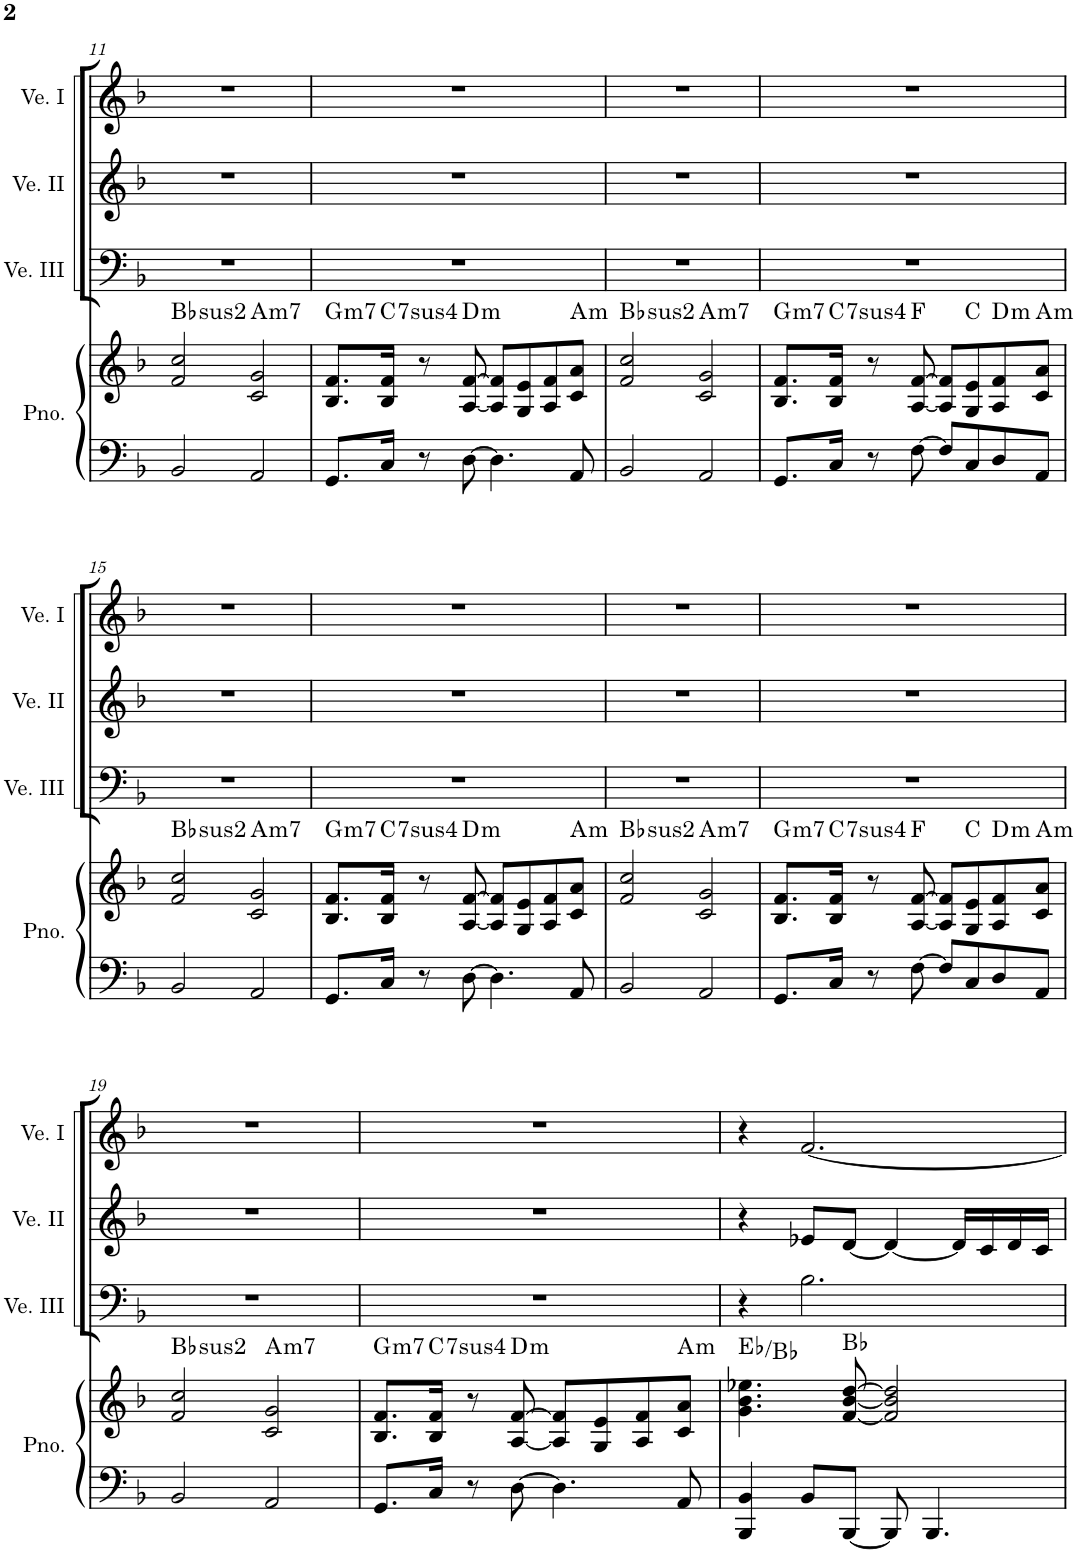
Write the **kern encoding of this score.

**kern	**kern	**harte	**kern	**kern	**kern
*part4	*part4	*part4	*part3	*part2	*part1
*staff5	*staff4	*	*staff3	*staff2	*staff1
*I"Piano	*	*	*I"Veu III	*I"Veu II	*I"Veu I
*I'Pno.	*	*	*I'Ve. III	*I'Ve. II	*I'Ve. I
!!LO:PB:g=z
*clefF4	*clefG2	*	*clefF4	*clefG2	*clefG2
*k[b-]	*k[b-]	*	*k[b-]	*k[b-]	*k[b-]
*M4/4	*M4/4	*	*M4/4	*M4/4	*M4/4
=11	=11	=11	=11	=11	=11
!	!	!LO:H:kt=2	!	!	!
2BB-/	2f/ 2cc/	Bb:(1,2,5)	1r	1r	1r
!	!	!LO:H:kt=m7	!	!	!
2AA/	2c/ 2g/	A:min7	.	.	.
=12	=12	=12	=12	=12	=12
!	!	!LO:H:kt=m7	!	!	!
8.GG/L	8.B-/ 8.f/L	G:min7	1r	1r	1r
!	!	!LO:H:kt=74	!	!	!
16C/Jk	16B-/ 16f/Jk	C:sus4(7)	.	.	.
8r	8r	.	.	.	.
!	!	!LO:H:kt=m	!	!	!
[>8D\	[<8A/ [>8f/	D:min	.	.	.
4.D\]	8A/] 8f/]L	.	.	.	.
.	8G/ 8e/	.	.	.	.
.	8A/ 8f/	.	.	.	.
!	!	!LO:H:kt=m	!	!	!
8AA/	8c/ 8a/J	A:min	.	.	.
=13	=13	=13	=13	=13	=13
!	!	!LO:H:kt=2	!	!	!
2BB-/	2f/ 2cc/	Bb:(1,2,5)	1r	1r	1r
!	!	!LO:H:kt=m7	!	!	!
2AA/	2c/ 2g/	A:min7	.	.	.
=14	=14	=14	=14	=14	=14
!	!	!LO:H:kt=m7	!	!	!
8.GG/L	8.B-/ 8.f/L	G:min7	1r	1r	1r
!	!	!LO:H:kt=74	!	!	!
16C/Jk	16B-/ 16f/Jk	C:sus4(7)	.	.	.
8r	8r	.	.	.	.
[>8F\	[<8A/ [>8f/	F:maj	.	.	.
8F/L]	8A/] 8f/]L	.	.	.	.
8C/	8G/ 8e/	C:maj	.	.	.
!	!	!LO:H:kt=m	!	!	!
8D/	8A/ 8f/	D:min	.	.	.
!	!	!LO:H:kt=m	!	!	!
8AA/J	8c/ 8a/J	A:min	.	.	.
!!LO:LB:g=z
=15	=15	=15	=15	=15	=15
!	!	!LO:H:kt=2	!	!	!
2BB-/	2f/ 2cc/	Bb:(1,2,5)	1r	1r	1r
!	!	!LO:H:kt=m7	!	!	!
2AA/	2c/ 2g/	A:min7	.	.	.
=16	=16	=16	=16	=16	=16
!	!	!LO:H:kt=m7	!	!	!
8.GG/L	8.B-/ 8.f/L	G:min7	1r	1r	1r
!	!	!LO:H:kt=74	!	!	!
16C/Jk	16B-/ 16f/Jk	C:sus4(7)	.	.	.
8r	8r	.	.	.	.
!	!	!LO:H:kt=m	!	!	!
[>8D\	[<8A/ [>8f/	D:min	.	.	.
4.D\]	8A/] 8f/]L	.	.	.	.
.	8G/ 8e/	.	.	.	.
.	8A/ 8f/	.	.	.	.
!	!	!LO:H:kt=m	!	!	!
8AA/	8c/ 8a/J	A:min	.	.	.
=17	=17	=17	=17	=17	=17
!	!	!LO:H:kt=2	!	!	!
2BB-/	2f/ 2cc/	Bb:(1,2,5)	1r	1r	1r
!	!	!LO:H:kt=m7	!	!	!
2AA/	2c/ 2g/	A:min7	.	.	.
=18	=18	=18	=18	=18	=18
!	!	!LO:H:kt=m7	!	!	!
8.GG/L	8.B-/ 8.f/L	G:min7	1r	1r	1r
!	!	!LO:H:kt=74	!	!	!
16C/Jk	16B-/ 16f/Jk	C:sus4(7)	.	.	.
8r	8r	.	.	.	.
[>8F\	[<8A/ [>8f/	F:maj	.	.	.
8F/L]	8A/] 8f/]L	.	.	.	.
8C/	8G/ 8e/	C:maj	.	.	.
!	!	!LO:H:kt=m	!	!	!
8D/	8A/ 8f/	D:min	.	.	.
!	!	!LO:H:kt=m	!	!	!
8AA/J	8c/ 8a/J	A:min	.	.	.
!!LO:LB:g=z
=19	=19	=19	=19	=19	=19
!	!	!LO:H:kt=2	!	!	!
2BB-/	2f/ 2cc/	Bb:(1,2,5)	1r	1r	1r
!	!	!LO:H:kt=m7	!	!	!
2AA/	2c/ 2g/	A:min7	.	.	.
=20	=20	=20	=20	=20	=20
!	!	!LO:H:kt=m7	!	!	!
8.GG/L	8.B-/ 8.f/L	G:min7	1r	1r	1r
!	!	!LO:H:kt=74	!	!	!
16C/Jk	16B-/ 16f/Jk	C:sus4(7)	.	.	.
8r	8r	.	.	.	.
!	!	!LO:H:kt=m	!	!	!
[>8D\	[<8A/ [>8f/	D:min	.	.	.
4.D\]	8A/] 8f/]L	.	.	.	.
.	8G/ 8e/	.	.	.	.
.	8A/ 8f/	.	.	.	.
!	!	!LO:H:kt=m	!	!	!
8AA/	8c/ 8a/J	A:min	.	.	.
=21	=21	=21	=21	=21	=21
4BBB-/ 4BB-/	4.g\ 4.b-\ 4.ee-X\	Eb:maj/5	4r	4r	4r
8BB-/L	.	.	2.B-\	8e-X/L	[<2.f/
[<8BBB-/J	[<8f/ [<8b-/ [>8dd/	Bb:maj	.	[<8d/J	.
8BBB-/]	2f/] 2b-/] 2dd/]	.	.	4d/_	.
4.BBB-/	.	.	.	.	.
.	.	.	.	16d/LL]	.
.	.	.	.	16c/	.
.	.	.	.	16d/	.
.	.	.	.	16c/JJ	.
=	=	=	=	=	=
*-	*-	*-	*-	*-	*-
